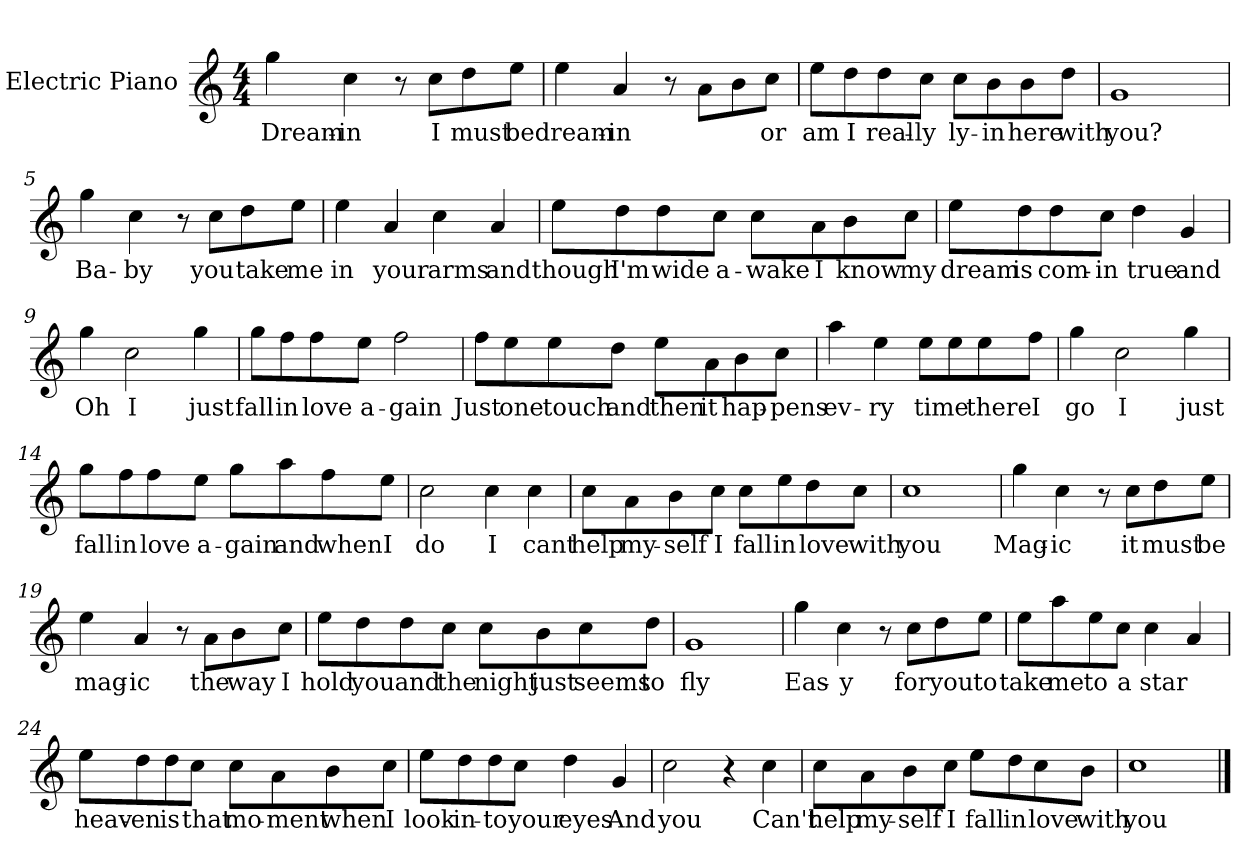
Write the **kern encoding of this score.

**kern	**text
*part1	*part1
*staff1	*staff1
*I"Electric Piano	*
*I'E.Pno	*
*clefG2	*
*k[]	*
*C:	*
*M4/4	*
=1	=1
4gg\	Dream-
4cc\	-in
8r	.
8cc\L	I
8dd\	must
8ee\J	be
=2	=2
4ee\	dream-
4a/	-in
8r	.
8a\L	.
8b\	.
8cc\J	or
=3	=3
8ee\L	am
8dd\	I
8dd\	real-
8cc\J	-ly
8cc\L	ly-
8b\	-in
8b\	here
8dd\J	with
!!LO:LB:g=z
=4	=4
1g	you?
=5	=5
4gg\	Ba-
4cc\	-by
8r	.
8cc\L	you
8dd\	take
8ee\J	me
=6	=6
4ee\	in
4a/	your
4cc\	arms
4a/	and
!!LO:LB:g=z
=7	=7
8ee\L	though
8dd\	I'm
8dd\	wide
8cc\J	a-
8cc\L	-wake
8a\	I
8b\	know
8cc\J	my
=8	=8
8ee\L	dream
8dd\	is
8dd\	com-
8cc\J	-in
4dd\	true
4g/	and
=9	=9
4gg\	Oh
2cc\	I
4gg\	just
!!LO:LB:g=z
=10	=10
8gg\L	fall
8ff\	in
8ff\	love
8ee\J	a-
2ff\	-gain
=11	=11
8ff\L	Just
8ee\	one
8ee\	touch
8dd\J	and
8ee\L	then
8a\	it
8b\	hap-
8cc\J	-pens
=12	=12
4aa\	ev-
4ee\	-ry
8ee\L	time
8ee\	.
8ee\	there
8ff\J	I
!!LO:LB:g=z
=13	=13
4gg\	go
2cc\	I
4gg\	just
=14	=14
8gg\L	fall
8ff\	in
8ff\	love
8ee\J	a-
8gg\L	gain
8aa\	and
8ff\	when
8ee\J	I
=15	=15
2cc\	do
4cc\	I
4cc\	cant
!!LO:LB:g=z
=16	=16
8cc\L	help
8a\	my-
8b\	-self
8cc\J	I
8cc\L	fall
8ee\	in
8dd\	love
8cc\J	with
=17	=17
1cc	you
=18	=18
4gg\	Mag-
4cc\	-ic
8r	.
8cc\L	it
8dd\	must
8ee\J	be
!!LO:LB:g=z
=19	=19
4ee\	mag-
4a/	-ic
8r	.
8a\L	the
8b\	way
8cc\J	I
=20	=20
8ee\L	hold
8dd\	you
8dd\	and
8cc\J	the
8cc\L	night
8b\	just
8cc\	seems
8dd\J	to
=21	=21
1g	fly
!!LO:LB:g=z
=22	=22
4gg\	Eas-
4cc\	-y
8r	.
8cc\L	for
8dd\	you
8ee\J	to
=23	=23
8ee\L	take
8aa\	me
8ee\	to
8cc\J	a
4cc\	star
4a/	.
=24	=24
8ee\L	heav-
8dd\	-en
8dd\	is
8cc\J	that
8cc\L	mo-
8a\	-ment
8b\	when
8cc\J	I
!!LO:PB:g=z
=25	=25
8ee\L	look
8dd\	in-
8dd\	-to
8cc\J	your
4dd\	eyes
4g/	And
=26	=26
2cc\	you
4r	.
4cc\	Can't
=27	=27
8cc\L	help
8a\	my-
8b\	-self
8cc\J	I
8ee\L	fall
8dd\	in
8cc\	love
8b\J	with
=28	=28
1cc	you
==	==
*-	*-
